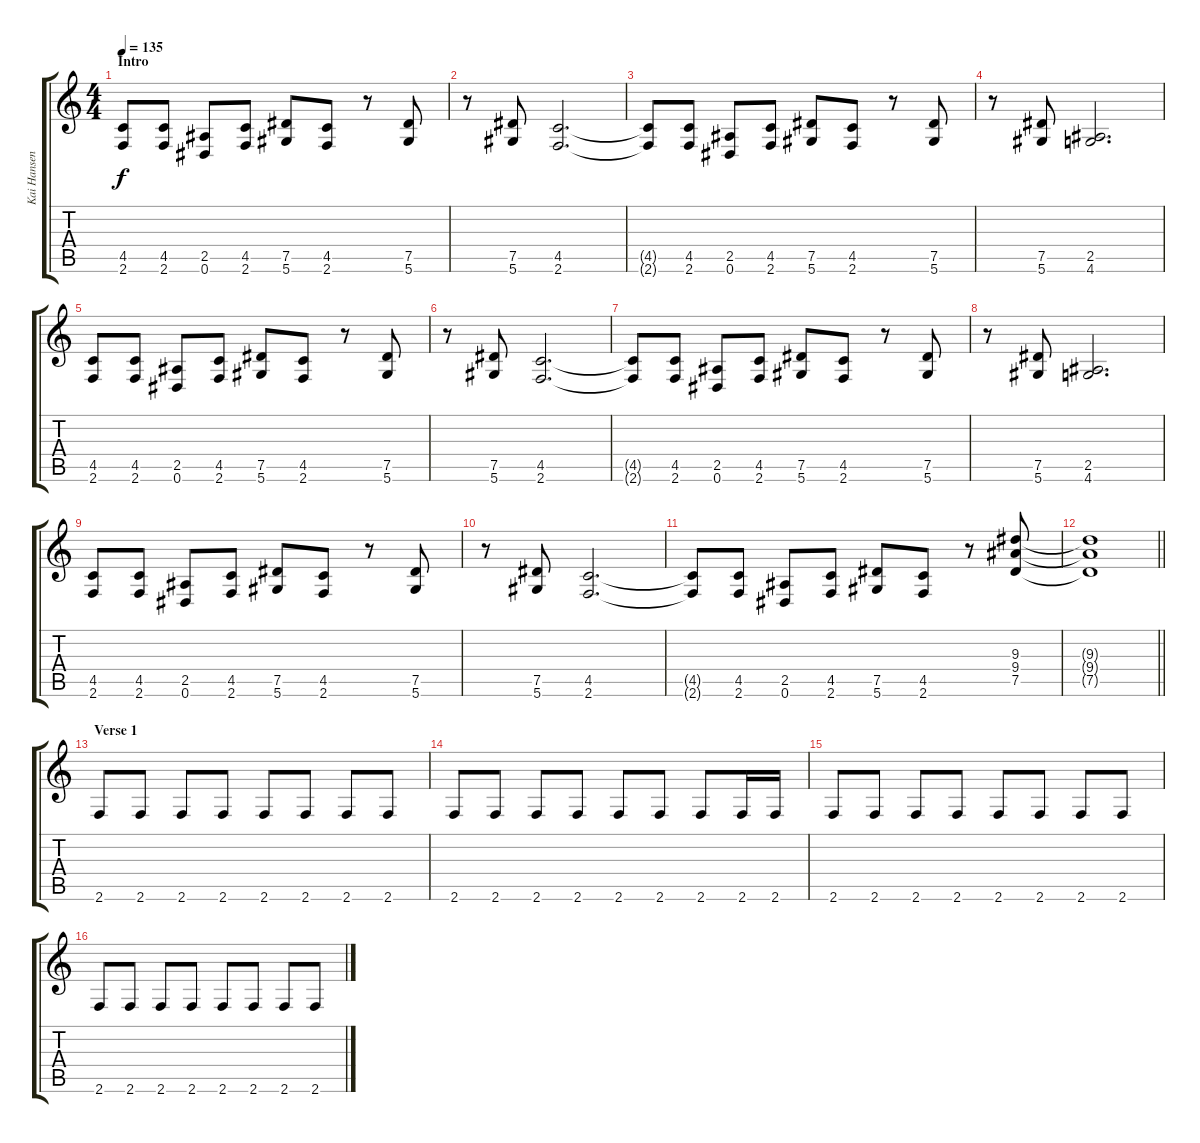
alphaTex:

\track ("Kai Hansen" "Kai Hansen") {instrument distortionguitar}
\staff {score tabs}
\tuning (Eb4 Bb3 Gb3 Db3 Ab2 Eb2) {hide}
\ts (4 4)
\section ("" "Intro")
\tempo 135
\clef g2
\ks c
(4.5 2.6).8{dy f instrument distortionguitar} (4.5 2.6).8 (2.5 0.6).8 (4.5 2.6).8 (7.5 5.6).8 (4.5 2.6).8 r.8 (7.5 5.6).8 |
r.8 (7.5 5.6).8 (4.5 2.6).2{d} |
(4.5{t} 2.6{t}).8 (4.5 2.6).8 (2.5 0.6).8 (4.5 2.6).8 (7.5 5.6).8 (4.5 2.6).8 r.8 (7.5 5.6).8 |
r.8 (7.5 5.6).8 (2.5 4.6).2{d} |
(4.5 2.6).8 (4.5 2.6).8 (2.5 0.6).8 (4.5 2.6).8 (7.5 5.6).8 (4.5 2.6).8 r.8 (7.5 5.6).8 |
r.8 (7.5 5.6).8 (4.5 2.6).2{d} |
(4.5{t} 2.6{t}).8 (4.5 2.6).8 (2.5 0.6).8 (4.5 2.6).8 (7.5 5.6).8 (4.5 2.6).8 r.8 (7.5 5.6).8 |
r.8 (7.5 5.6).8 (2.5 4.6).2{d} |
(4.5 2.6).8 (4.5 2.6).8 (2.5 0.6).8 (4.5 2.6).8 (7.5 5.6).8 (4.5 2.6).8 r.8 (7.5 5.6).8 |
r.8 (7.5 5.6).8 (4.5 2.6).2{d} |
(4.5{t} 2.6{t}).8 (4.5 2.6).8 (2.5 0.6).8 (4.5 2.6).8 (7.5 5.6).8 (4.5 2.6).8 r.8 (9.3 9.4 7.5).8 |
\barLineRight lightlight
(9.3{t} 9.4{t} 7.5{t}).1 |
\section ("" "Verse 1")
2.6.8 2.6.8 2.6.8 2.6.8 2.6.8 2.6.8 2.6.8 2.6.8 |
2.6.8 2.6.8 2.6.8 2.6.8 2.6.8 2.6.8 2.6.8 2.6.16 2.6.16 |
2.6.8 2.6.8 2.6.8 2.6.8 2.6.8 2.6.8 2.6.8 2.6.8 |
2.6.8 2.6.8 2.6.8 2.6.8 2.6.8 2.6.8 2.6.8 2.6.8
